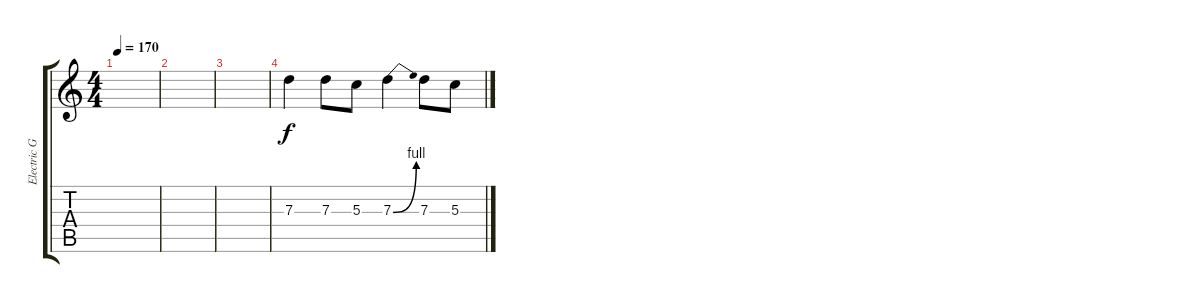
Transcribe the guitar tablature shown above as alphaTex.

\track ("Electric Guitar" "Electric G") {instrument distortionguitar}
\staff {score tabs}
\tuning (E4 B3 G3 D3 A2 E2) {hide}
\ts (4 4)
\tempo 170
\clef g2
\ks c
|
|
|
7.3.4 7.3.8 5.3.8 7.3{be (bend 0 0 60 4)}.4 7.3.8 5.3.8
